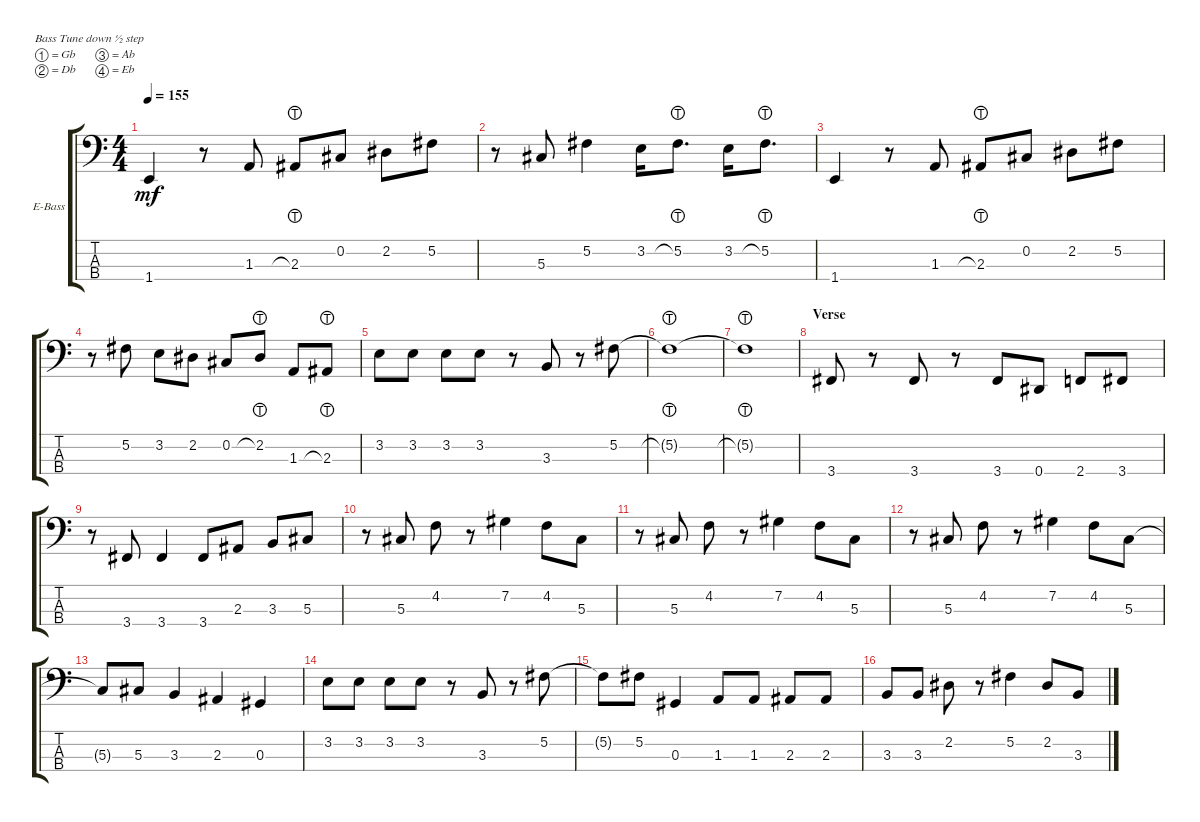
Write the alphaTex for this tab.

\defaultSystemsLayout 4
\bracketExtendMode groupsimilarinstruments
\firstSystemTrackNameOrientation horizontal
\otherSystemsTrackNameOrientation horizontal
\track ("GENE SIMMONS" "E-Bass") {instrument electricbassfinger}
\staff {score tabs}
\tuning (Gb2 Db2 Ab1 Eb1)
\ts (4 4)
\tempo 155
\clef f4
\ks c
1.4.4{dy mf} r.8 1.3.8 2.3{lht}.8 0.2.8 2.2.8 5.2.8 |
r.8 5.3.8 5.2.4 3.2.16 5.2{lht}.8{d} 3.2.16 5.2{lht}.8{d} |
1.4.4 r.8 1.3.8 2.3{lht}.8 0.2.8 2.2.8 5.2.8 |
r.8 5.2.8 3.2.8 2.2.8 0.2.8 2.2{lht}.8 1.3.8 2.3{lht}.8 |
3.2.8 3.2.8 3.2.8 3.2.8 r.8 3.3.8 r.8 5.2.8 |
5.2{lht t}.1 |
5.2{lht t}.1 |
\section ("" "Verse")
3.4.8 r.8 3.4.8 r.8 3.4.8 0.4.8 2.4.8 3.4.8 |
r.8 3.4.8 3.4.4 3.4.8 2.3.8 3.3.8 5.3.8 |
r.8 5.3.8 4.2.8 r.8 7.2.4 4.2.8 5.3.8 |
r.8 5.3.8 4.2.8 r.8 7.2.4 4.2.8 5.3.8 |
r.8 5.3.8 4.2.8 r.8 7.2.4 4.2.8 5.3.8 |
5.3{t}.8 5.3.8 3.3.4 2.3.4 0.3.4 |
3.2.8 3.2.8 3.2.8 3.2.8 r.8 3.3.8 r.8 5.2.8 |
5.2{t}.8 5.2.8 0.3.4 1.3.8 1.3.8 2.3.8 2.3.8 |
3.3.8 3.3.8 2.2.8 r.8 5.2.4 2.2.8 3.3.8
